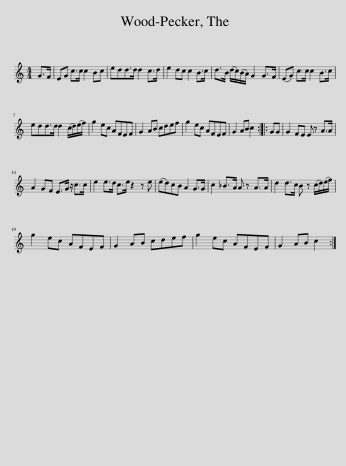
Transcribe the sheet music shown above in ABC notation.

X:1
L:1/8
M:4/4
I:linebreak $
K:C
V:1 treble
V:1
 G>F | EG c>c c2 Bc | edd>d d2 c>d | e2 dc c2 B>c | d>B (d/c/)(B/A/) G2 G>F | %5
 (EG) c>c c2 B>c |$ edd>d d2 (c/d/)(e/f/) | g2 ec AFEF | G2 AB cdef | g2 ec AFEF | %10
 G2 AB c2 :: GG | G2 FE E z A>A |$ A2 GF E>G z/ c>c | e2 e>d c>e z2 z e | %15
 (ed)cB A2 G>G | c2 _B>A A z A>A | d2 d>c B z (c/d/)(e/f/) |$ g2 ec AFEF | G2 AB cdef | %20
 g2 ec AFEF | G2 AB c2 :| %22
